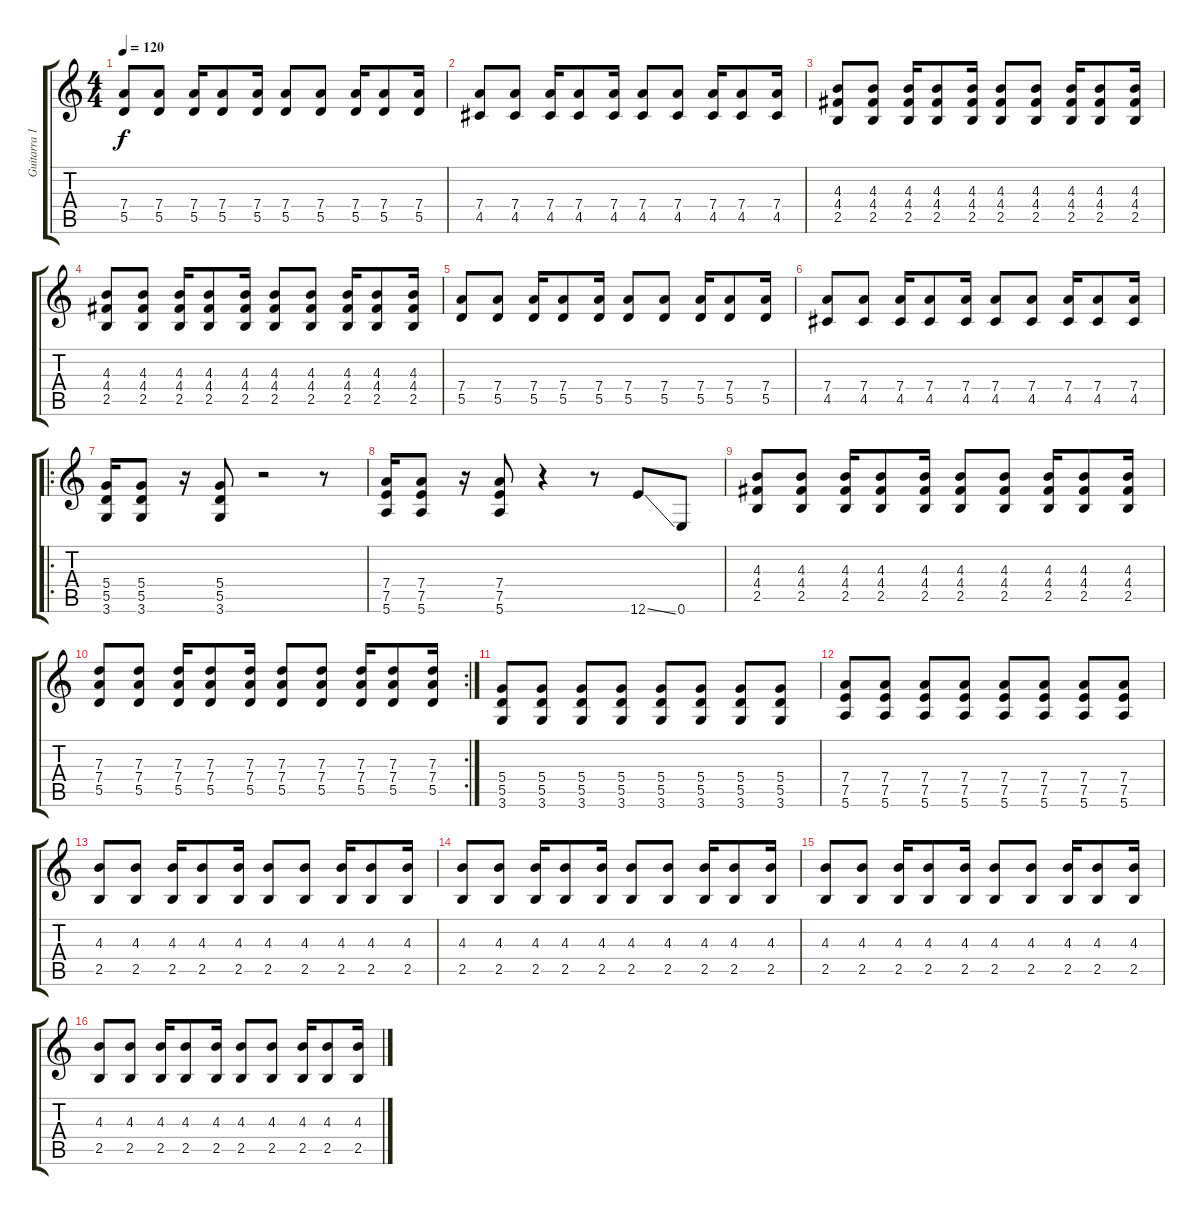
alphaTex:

\track ("Guitarra 1" "Guitarra 1") {instrument overdrivenguitar}
\staff {score tabs}
\tuning (E4 B3 G3 D3 A2 E2) {hide}
\ts (4 4)
\tempo 120
\clef g2
\ks c
(7.4 5.5).8{dy f} (7.4 5.5).8 (7.4 5.5).16 (7.4 5.5).8 (7.4 5.5).16 (7.4 5.5).8 (7.4 5.5).8 (7.4 5.5).16 (7.4 5.5).8 (7.4 5.5).16 |
(7.4 4.5).8 (7.4 4.5).8 (7.4 4.5).16 (7.4 4.5).8 (7.4 4.5).16 (7.4 4.5).8 (7.4 4.5).8 (7.4 4.5).16 (7.4 4.5).8 (7.4 4.5).16 |
(4.3 4.4 2.5).8 (4.3 4.4 2.5).8 (4.3 4.4 2.5).16 (4.3 4.4 2.5).8 (4.3 4.4 2.5).16 (4.3 4.4 2.5).8 (4.3 4.4 2.5).8 (4.3 4.4 2.5).16 (4.3 4.4 2.5).8 (4.3 4.4 2.5).16 |
(4.3 4.4 2.5).8 (4.3 4.4 2.5).8 (4.3 4.4 2.5).16 (4.3 4.4 2.5).8 (4.3 4.4 2.5).16 (4.3 4.4 2.5).8 (4.3 4.4 2.5).8 (4.3 4.4 2.5).16 (4.3 4.4 2.5).8 (4.3 4.4 2.5).16 |
(7.4 5.5).8 (7.4 5.5).8 (7.4 5.5).16 (7.4 5.5).8 (7.4 5.5).16 (7.4 5.5).8 (7.4 5.5).8 (7.4 5.5).16 (7.4 5.5).8 (7.4 5.5).16 |
(7.4 4.5).8 (7.4 4.5).8 (7.4 4.5).16 (7.4 4.5).8 (7.4 4.5).16 (7.4 4.5).8 (7.4 4.5).8 (7.4 4.5).16 (7.4 4.5).8 (7.4 4.5).16 |
\ro
(5.4 5.5 3.6).16 (5.4 5.5 3.6).8 r.16 (5.4 5.5 3.6).8 r.2 r.8 |
(7.4 7.5 5.6).16 (7.4 7.5 5.6).8 r.16 (7.4 7.5 5.6).8 r.4 r.8 12.6{ss}.8 0.6.8 |
(4.3 4.4 2.5).8 (4.3 4.4 2.5).8 (4.3 4.4 2.5).16 (4.3 4.4 2.5).8 (4.3 4.4 2.5).16 (4.3 4.4 2.5).8 (4.3 4.4 2.5).8 (4.3 4.4 2.5).16 (4.3 4.4 2.5).8 (4.3 4.4 2.5).16 |
\rc 2
(7.3 7.4 5.5).8 (7.3 7.4 5.5).8 (7.3 7.4 5.5).16 (7.3 7.4 5.5).8 (7.3 7.4 5.5).16 (7.3 7.4 5.5).8 (7.3 7.4 5.5).8 (7.3 7.4 5.5).16 (7.3 7.4 5.5).8 (7.3 7.4 5.5).16 |
(5.4 5.5 3.6).8 (5.4 5.5 3.6).8 (5.4 5.5 3.6).8 (5.4 5.5 3.6).8 (5.4 5.5 3.6).8 (5.4 5.5 3.6).8 (5.4 5.5 3.6).8 (5.4 5.5 3.6).8 |
(7.4 7.5 5.6).8 (7.4 7.5 5.6).8 (7.4 7.5 5.6).8 (7.4 7.5 5.6).8 (7.4 7.5 5.6).8 (7.4 7.5 5.6).8 (7.4 7.5 5.6).8 (7.4 7.5 5.6).8 |
(4.3 2.5).8 (4.3 2.5).8 (4.3 2.5).16 (4.3 2.5).8 (4.3 2.5).16 (4.3 2.5).8 (4.3 2.5).8 (4.3 2.5).16 (4.3 2.5).8 (4.3 2.5).16 |
(4.3 2.5).8 (4.3 2.5).8 (4.3 2.5).16 (4.3 2.5).8 (4.3 2.5).16 (4.3 2.5).8 (4.3 2.5).8 (4.3 2.5).16 (4.3 2.5).8 (4.3 2.5).16 |
(4.3 2.5).8 (4.3 2.5).8 (4.3 2.5).16 (4.3 2.5).8 (4.3 2.5).16 (4.3 2.5).8 (4.3 2.5).8 (4.3 2.5).16 (4.3 2.5).8 (4.3 2.5).16 |
(4.3 2.5).8 (4.3 2.5).8 (4.3 2.5).16 (4.3 2.5).8 (4.3 2.5).16 (4.3 2.5).8 (4.3 2.5).8 (4.3 2.5).16 (4.3 2.5).8 (4.3 2.5).16
